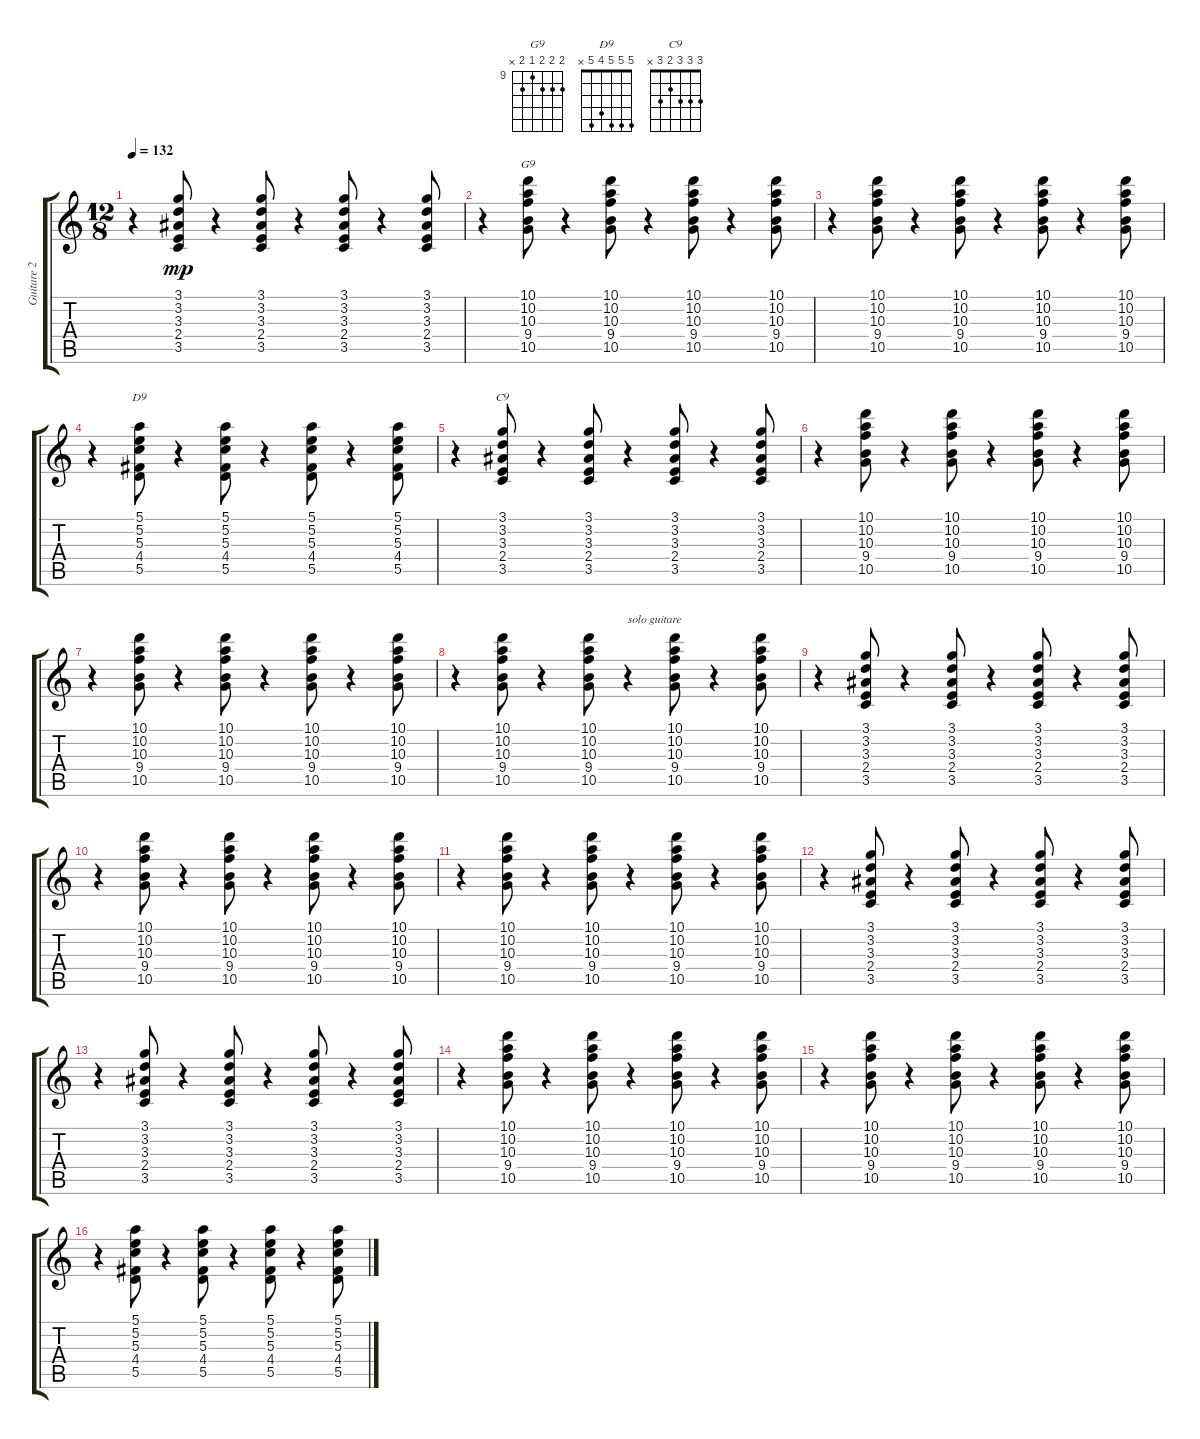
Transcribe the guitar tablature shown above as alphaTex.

\track ("Guitare 2" "Guitare 2") {instrument overdrivenguitar}
\staff {score tabs}
\tuning (E4 B3 G3 D3 A2 E2) {hide}
\chord ("G9" 10 10 10 9 10 x) {firstfret 9}
\chord ("D9" 5 5 5 4 5 x)
\chord ("C9" 3 3 3 2 3 x)
\ts (12 8)
\tempo 132
\clef g2
\ks c
r.4{dy mp} (3.1 3.2 3.3 2.4 3.5).8 r.4 (3.1 3.2 3.3 2.4 3.5).8 r.4 (3.1 3.2 3.3 2.4 3.5).8 r.4 (3.1 3.2 3.3 2.4 3.5).8 |
r.4 (10.1 10.2 10.3 9.4 10.5).8{ch "G9"} r.4 (10.1 10.2 10.3 9.4 10.5).8 r.4 (10.1 10.2 10.3 9.4 10.5).8 r.4 (10.1 10.2 10.3 9.4 10.5).8 |
r.4 (10.1 10.2 10.3 9.4 10.5).8 r.4 (10.1 10.2 10.3 9.4 10.5).8 r.4 (10.1 10.2 10.3 9.4 10.5).8 r.4 (10.1 10.2 10.3 9.4 10.5).8 |
r.4 (5.1 5.2 5.3 4.4 5.5).8{ch "D9"} r.4 (5.1 5.2 5.3 4.4 5.5).8 r.4 (5.1 5.2 5.3 4.4 5.5).8 r.4 (5.1 5.2 5.3 4.4 5.5).8 |
r.4 (3.1 3.2 3.3 2.4 3.5).8{ch "C9"} r.4 (3.1 3.2 3.3 2.4 3.5).8 r.4 (3.1 3.2 3.3 2.4 3.5).8 r.4 (3.1 3.2 3.3 2.4 3.5).8 |
r.4 (10.1 10.2 10.3 9.4 10.5).8 r.4 (10.1 10.2 10.3 9.4 10.5).8 r.4 (10.1 10.2 10.3 9.4 10.5).8 r.4 (10.1 10.2 10.3 9.4 10.5).8 |
r.4 (10.1 10.2 10.3 9.4 10.5).8 r.4 (10.1 10.2 10.3 9.4 10.5).8 r.4 (10.1 10.2 10.3 9.4 10.5).8 r.4 (10.1 10.2 10.3 9.4 10.5).8 |
r.4 (10.1 10.2 10.3 9.4 10.5).8 r.4 (10.1 10.2 10.3 9.4 10.5).8 r.4{txt "solo guitare"} (10.1 10.2 10.3 9.4 10.5).8 r.4 (10.1 10.2 10.3 9.4 10.5).8 |
r.4 (3.1 3.2 3.3 2.4 3.5).8 r.4 (3.1 3.2 3.3 2.4 3.5).8 r.4 (3.1 3.2 3.3 2.4 3.5).8 r.4 (3.1 3.2 3.3 2.4 3.5).8 |
r.4 (10.1 10.2 10.3 9.4 10.5).8 r.4 (10.1 10.2 10.3 9.4 10.5).8 r.4 (10.1 10.2 10.3 9.4 10.5).8 r.4 (10.1 10.2 10.3 9.4 10.5).8 |
r.4 (10.1 10.2 10.3 9.4 10.5).8 r.4 (10.1 10.2 10.3 9.4 10.5).8 r.4 (10.1 10.2 10.3 9.4 10.5).8 r.4 (10.1 10.2 10.3 9.4 10.5).8 |
r.4 (3.1 3.2 3.3 2.4 3.5).8 r.4 (3.1 3.2 3.3 2.4 3.5).8 r.4 (3.1 3.2 3.3 2.4 3.5).8 r.4 (3.1 3.2 3.3 2.4 3.5).8 |
r.4 (3.1 3.2 3.3 2.4 3.5).8 r.4 (3.1 3.2 3.3 2.4 3.5).8 r.4 (3.1 3.2 3.3 2.4 3.5).8 r.4 (3.1 3.2 3.3 2.4 3.5).8 |
r.4 (10.1 10.2 10.3 9.4 10.5).8 r.4 (10.1 10.2 10.3 9.4 10.5).8 r.4 (10.1 10.2 10.3 9.4 10.5).8 r.4 (10.1 10.2 10.3 9.4 10.5).8 |
r.4 (10.1 10.2 10.3 9.4 10.5).8 r.4 (10.1 10.2 10.3 9.4 10.5).8 r.4 (10.1 10.2 10.3 9.4 10.5).8 r.4 (10.1 10.2 10.3 9.4 10.5).8 |
r.4 (5.1 5.2 5.3 4.4 5.5).8 r.4 (5.1 5.2 5.3 4.4 5.5).8 r.4 (5.1 5.2 5.3 4.4 5.5).8 r.4 (5.1 5.2 5.3 4.4 5.5).8
